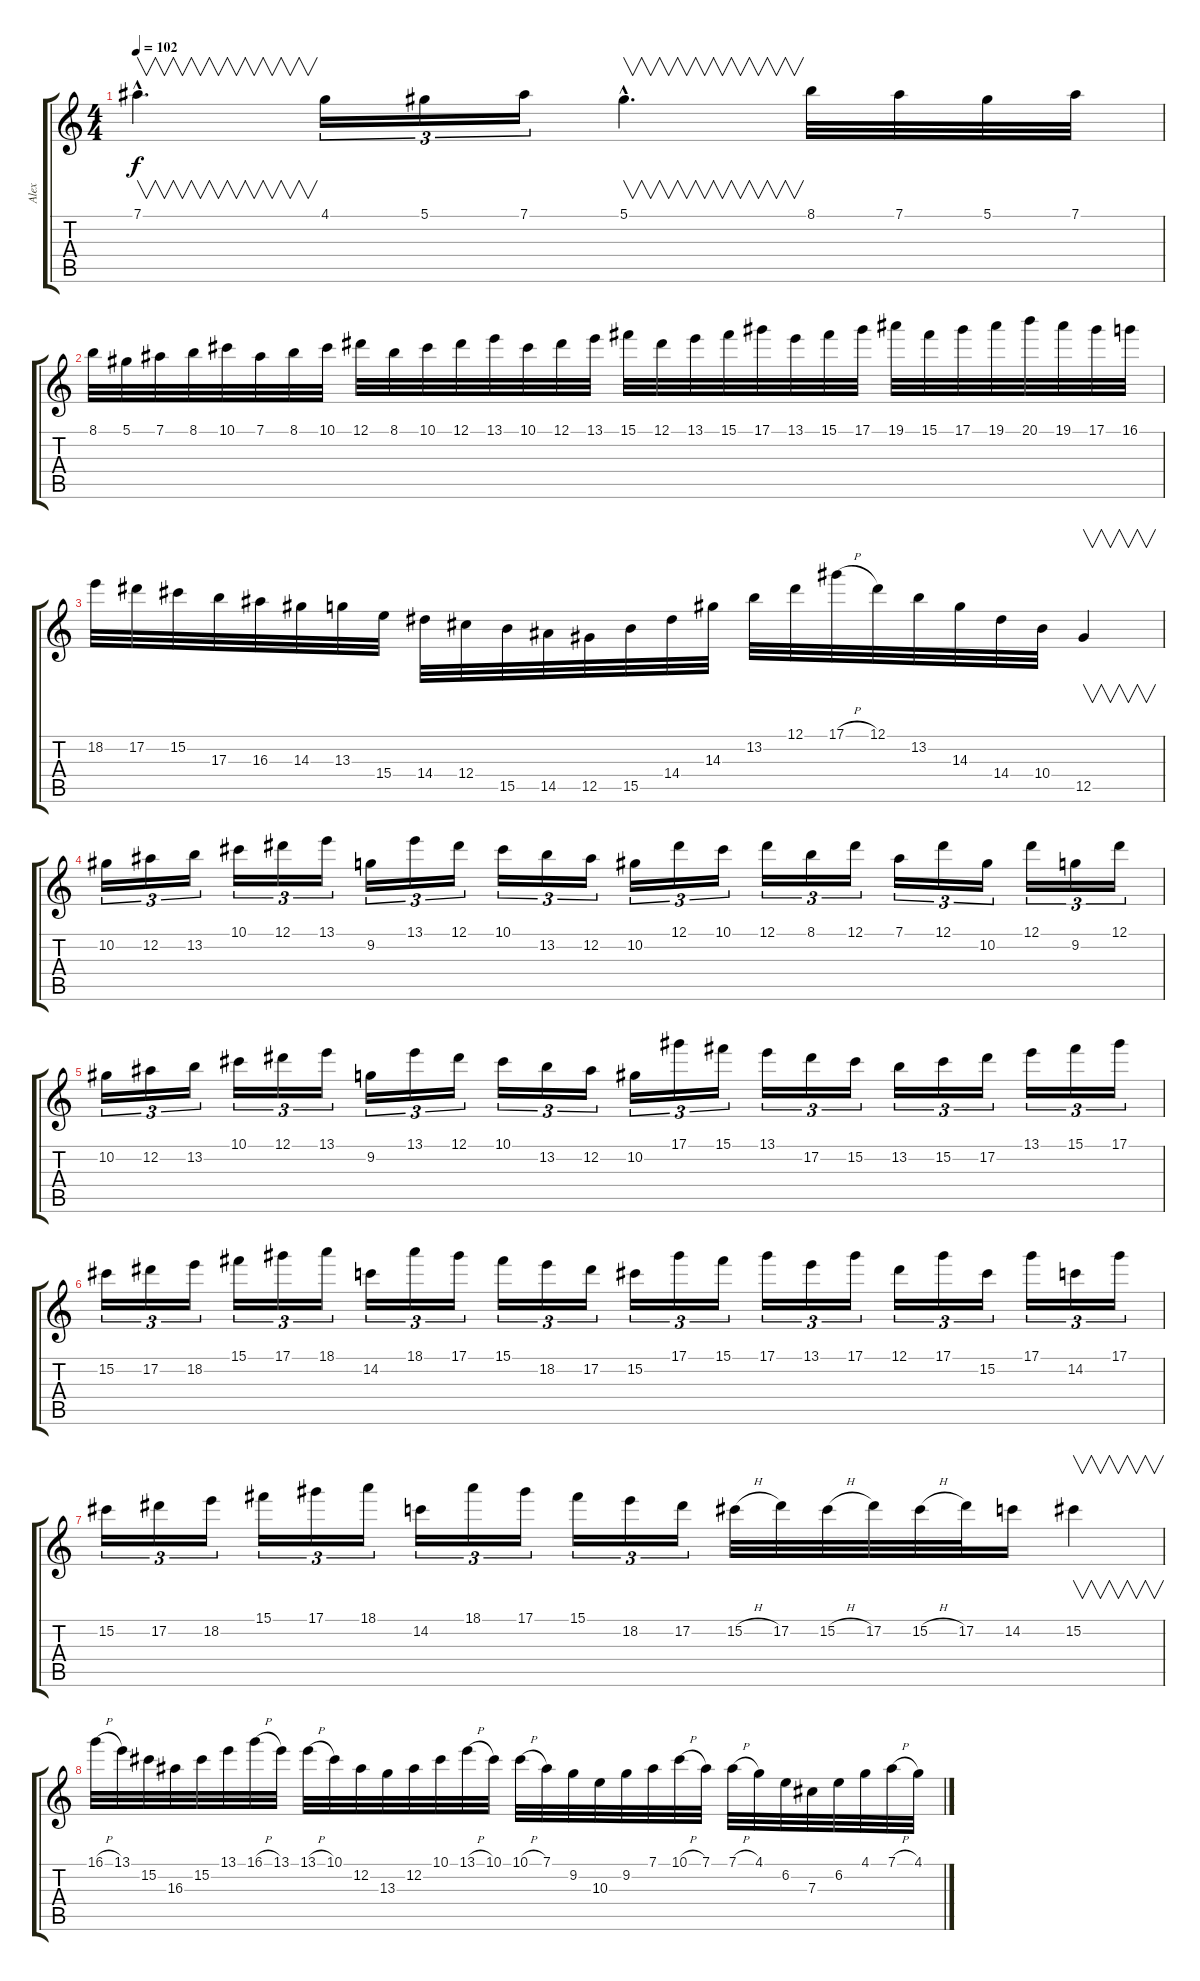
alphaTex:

\track ("Alex" "Alex") {instrument overdrivenguitar}
\staff {score tabs}
\tuning (Eb4 Bb3 Gb3 Db3 Ab2 Eb2) {hide}
\ts (4 4)
\tempo 102
\clef g2
\ks c
7.1{hac}.4{v d dy f} 4.1.16{tu (3 2)} 5.1.16{tu (3 2)} 7.1.16{tu (3 2)} 5.1{hac}.4{v d} 8.1.32 7.1.32 5.1.32 7.1.32 |
8.1.32 5.1.32 7.1.32 8.1.32 10.1.32 7.1.32 8.1.32 10.1.32 12.1.32 8.1.32 10.1.32 12.1.32 13.1.32 10.1.32 12.1.32 13.1.32 15.1.32 12.1.32 13.1.32 15.1.32 17.1.32 13.1.32 15.1.32 17.1.32 19.1.32 15.1.32 17.1.32 19.1.32 20.1.32 19.1.32 17.1.32 16.1.32 |
18.2.32 17.2.32 15.2.32 17.3.32 16.3.32 14.3.32 13.3.32 15.4.32 14.4.32 12.4.32 15.5.32 14.5.32 12.5.32 15.5.32 14.4.32 14.3.32 13.2.32 12.1.32 17.1{h}.32 12.1.32 13.2.32 14.3.32 14.4.32 10.4.32 12.5.4{v} |
10.2.16{tu (3 2)} 12.2.16{tu (3 2)} 13.2.16{tu (3 2)} 10.1.16{tu (3 2)} 12.1.16{tu (3 2)} 13.1.16{tu (3 2)} 9.2.16{tu (3 2)} 13.1.16{tu (3 2)} 12.1.16{tu (3 2)} 10.1.16{tu (3 2)} 13.2.16{tu (3 2)} 12.2.16{tu (3 2)} 10.2.16{tu (3 2)} 12.1.16{tu (3 2)} 10.1.16{tu (3 2)} 12.1.16{tu (3 2)} 8.1.16{tu (3 2)} 12.1.16{tu (3 2)} 7.1.16{tu (3 2)} 12.1.16{tu (3 2)} 10.2.16{tu (3 2)} 12.1.16{tu (3 2)} 9.2.16{tu (3 2)} 12.1.16{tu (3 2)} |
10.2.16{tu (3 2)} 12.2.16{tu (3 2)} 13.2.16{tu (3 2)} 10.1.16{tu (3 2)} 12.1.16{tu (3 2)} 13.1.16{tu (3 2)} 9.2.16{tu (3 2)} 13.1.16{tu (3 2)} 12.1.16{tu (3 2)} 10.1.16{tu (3 2)} 13.2.16{tu (3 2)} 12.2.16{tu (3 2)} 10.2.16{tu (3 2)} 17.1.16{tu (3 2)} 15.1.16{tu (3 2)} 13.1.16{tu (3 2)} 17.2.16{tu (3 2)} 15.2.16{tu (3 2)} 13.2.16{tu (3 2)} 15.2.16{tu (3 2)} 17.2.16{tu (3 2)} 13.1.16{tu (3 2)} 15.1.16{tu (3 2)} 17.1.16{tu (3 2)} |
15.2.16{tu (3 2)} 17.2.16{tu (3 2)} 18.2.16{tu (3 2)} 15.1.16{tu (3 2)} 17.1.16{tu (3 2)} 18.1.16{tu (3 2)} 14.2.16{tu (3 2)} 18.1.16{tu (3 2)} 17.1.16{tu (3 2)} 15.1.16{tu (3 2)} 18.2.16{tu (3 2)} 17.2.16{tu (3 2)} 15.2.16{tu (3 2)} 17.1.16{tu (3 2)} 15.1.16{tu (3 2)} 17.1.16{tu (3 2)} 13.1.16{tu (3 2)} 17.1.16{tu (3 2)} 12.1.16{tu (3 2)} 17.1.16{tu (3 2)} 15.2.16{tu (3 2)} 17.1.16{tu (3 2)} 14.2.16{tu (3 2)} 17.1.16{tu (3 2)} |
15.2.16{tu (3 2)} 17.2.16{tu (3 2)} 18.2.16{tu (3 2)} 15.1.16{tu (3 2)} 17.1.16{tu (3 2)} 18.1.16{tu (3 2)} 14.2.16{tu (3 2)} 18.1.16{tu (3 2)} 17.1.16{tu (3 2)} 15.1.16{tu (3 2)} 18.2.16{tu (3 2)} 17.2.16{tu (3 2)} 15.2{h}.32 17.2.32 15.2{h}.32 17.2.32 15.2{h}.32 17.2.32 14.2.16 15.2.4{v} |
16.1{h}.32 13.1.32 15.2.32 16.3.32 15.2.32 13.1.32 16.1{h}.32 13.1.32 13.1{h}.32 10.1.32 12.2.32 13.3.32 12.2.32 10.1.32 13.1{h}.32 10.1.32 10.1{h}.32 7.1.32 9.2.32 10.3.32 9.2.32 7.1.32 10.1{h}.32 7.1.32 7.1{h}.32 4.1.32 6.2.32 7.3.32 6.2.32 4.1.32 7.1{h}.32 4.1.32
